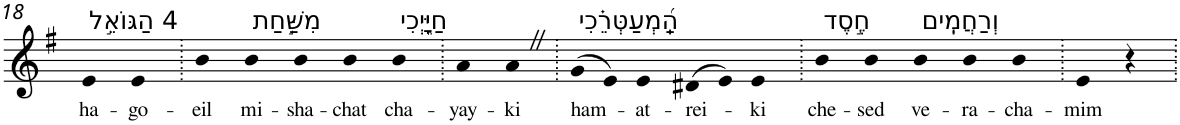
**kern	**text
*part1	*part1
*staff1	*staff1
*I"Piano	*
*I'Pno	*
!!LO:PB:g=z
*clefG2	*
*k[f#]	*
*G:	*
=18	=18
!LO:TX:a:t=4 הַגּוֹאֵ֣ל	!
!	!LO:LY:b
4e	ha-
!	!LO:LY:b
4e	-go-
=19.	=19.
!	!LO:LY:b
4b	-eil
!LO:TX:a:t=מִשַּׁ֣חַת	!
!	!LO:LY:b
4b	mi-
!	!LO:LY:b
4b	-sha-
!	!LO:LY:b
4b	-chat
!LO:TX:a:t=חַיָּ֑יְכִי	!
!	!LO:LY:b
4b	cha-
=20.	=20.
!	!LO:LY:b
4a	-yay-
!	!LO:LY:b
4aZ	-ki
=21.	=21.
!LO:TX:a:t=הַֽ֝מְעַטְּרֵ֗כִי	!
!	!LO:LY:b
(>8g	ham-
8e)	.
!	!LO:LY:b
4e	-at-
!	!LO:LY:b
(>8d#X	-rei-
8e)	.
!	!LO:LY:b
4e	-ki
=22.	=22.
!LO:TX:a:t=חֶ֣סֶד	!
!	!LO:LY:b
4b	che-
!	!LO:LY:b
4b	-sed
!LO:TX:a:t=וְרַחֲמִֽים	!
!	!LO:LY:b
4b	ve-
!	!LO:LY:b
4b	-ra-
!	!LO:LY:b
4b	-cha-
=23.	=23.
!	!LO:LY:b
4e	-mim
4r	.
=.	=.
*-	*-
